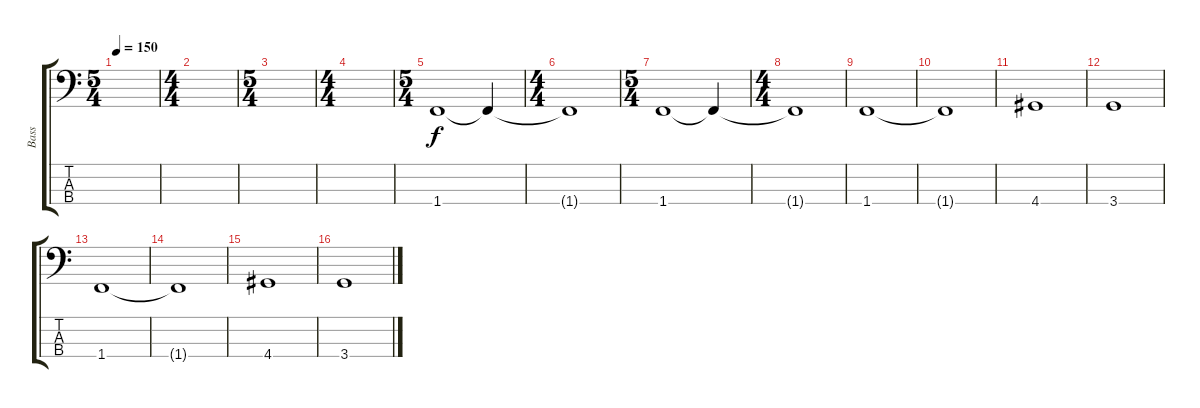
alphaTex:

\track ("Bass" "Bass") {instrument electricbassfinger}
\staff {score tabs}
\tuning (G2 D2 A1 E1) {hide}
\ts (5 4)
\tempo 150
\clef f4
\ks c
|
\ts (4 4)
|
\ts (5 4)
|
\ts (4 4)
|
\ts (5 4)
1.4.1 1.4{t}.4 |
\ts (4 4)
1.4{t}.1 |
\ts (5 4)
1.4.1 1.4{t}.4 |
\ts (4 4)
1.4{t}.1 |
1.4.1 |
1.4{t}.1 |
4.4.1 |
3.4.1 |
1.4.1 |
1.4{t}.1 |
4.4.1 |
3.4.1
